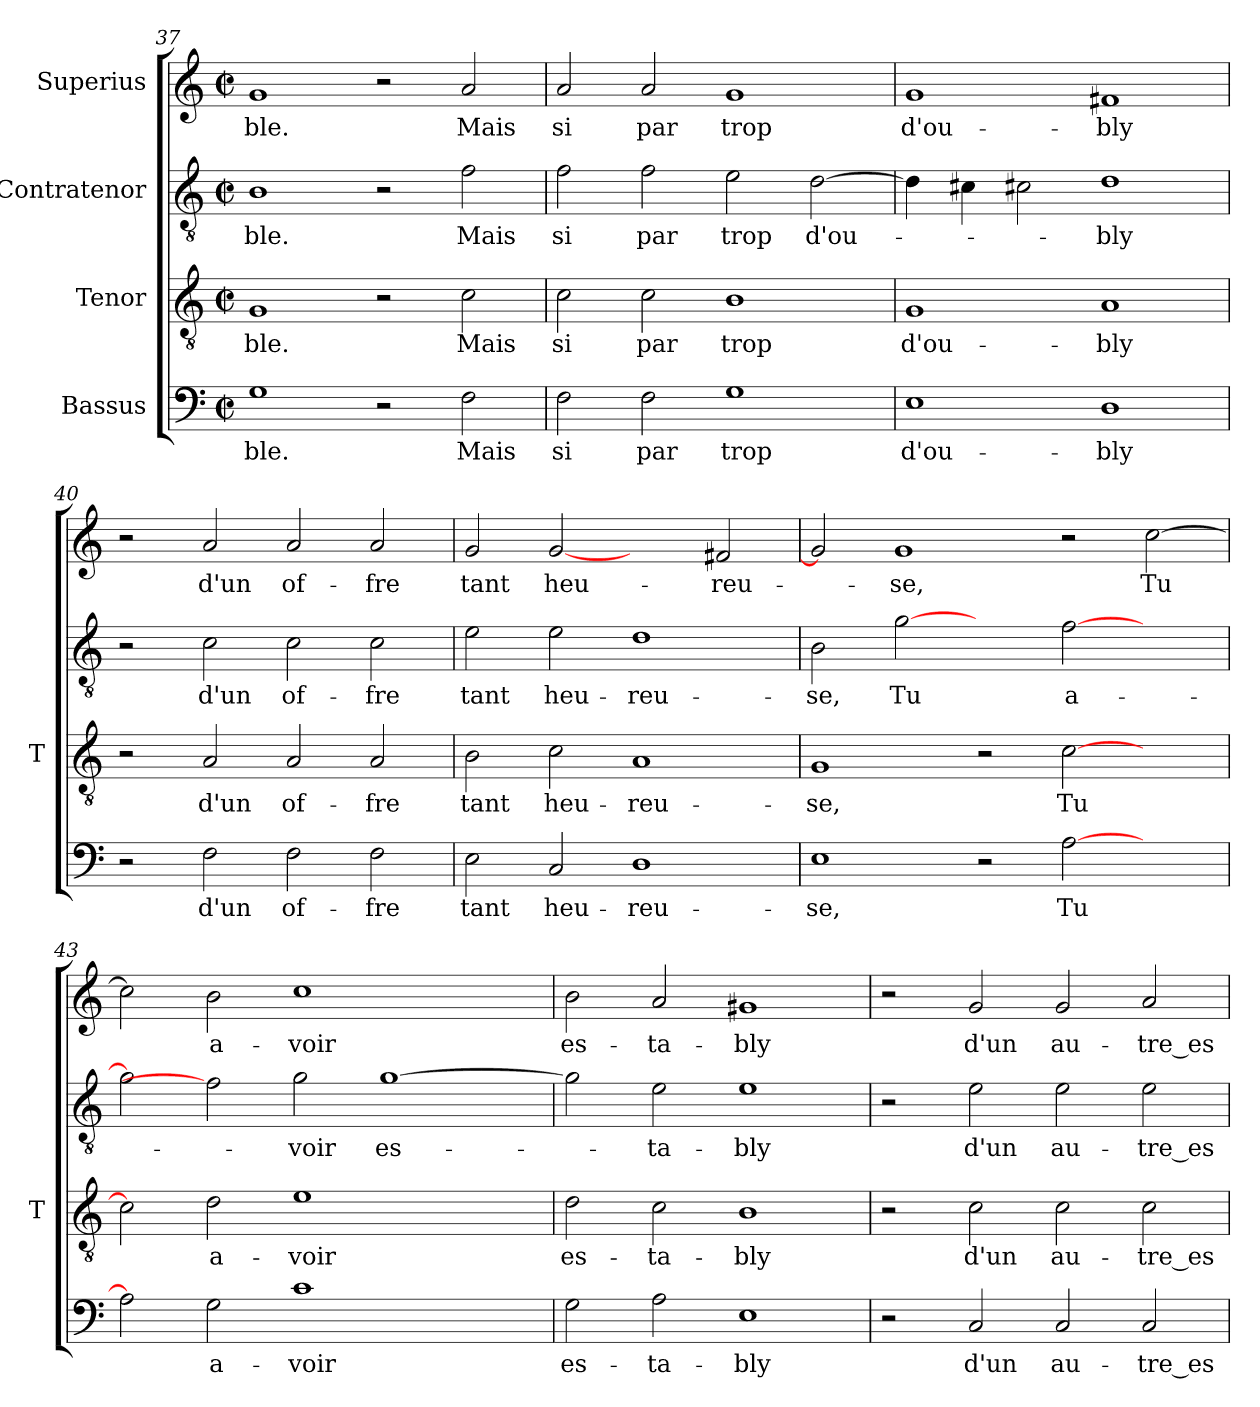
**kern	**text	**kern	**text	**kern	**text	**kern	**text
*part4	*part4	*part3	*part3	*part2	*part2	*part1	*part1
*staff4	*staff4	*staff3	*staff3	*staff2	*staff2	*staff1	*staff1
*I"Bassus	*	*I"Tenor	*	*I"Contratenor	*	*I"Superius	*
*	*	*I'T	*	*	*	*	*
!!LO:LB:g=z
*clefF4	*	*clefGv2	*	*clefGv2	*	*clefG2	*
*k[]	*	*k[]	*	*k[]	*	*k[]	*
*C:	*	*C:	*	*C:	*	*C:	*
*M2/2	*	*M2/2	*	*M2/2	*	*M2/2	*
*met(c|)	*	*met(c|)	*	*met(c|)	*	*met(c|)	*
=37	=37	=37	=37	=37	=37	=37	=37
1G	-ble.	1G	-ble.	1B	-ble.	1g	-ble.
2r	.	2r	.	2r	.	2r	.
2F	-Mais	2c	-Mais	2f	-Mais	2a	-Mais
=38	=38	=38	=38	=38	=38	=38	=38
2F	-si	2c	-si	2f	-si	2a	-si
2F	-par	2c	-par	2f	-par	2a	-par
1G	-trop	1B	-trop	2e	-trop	1g	-trop
.	.	.	.	[2d	d'ou-	.	.
=39	=39	=39	=39	=39	=39	=39	=39
1E	d'ou-	1G	d'ou-	4d]	.	1g	d'ou-
.	.	.	.	4c#X	.	.	.
.	.	.	.	2c#X	.	.	.
1D	-bly	1A	-bly	1d	-bly	1f#X	-bly
=40	=40	=40	=40	=40	=40	=40	=40
2r	.	2r	.	2r	.	2r	.
2F	-d'un	2A	-d'un	2c	-d'un	2a	-d'un
2F	of-	2A	of-	2c	of-	2a	of-
2F	-fre	2A	-fre	2c	-fre	2a	-fre
=41	=41	=41	=41	=41	=41	=41	=41
2E	-tant	2B	-tant	2e	-tant	2g	-tant
2C	heu-	2c	heu-	2e	heu-	[2g	heu-
1D	reu-	1A	reu-	1d	reu-	2ryy	.
.	.	.	.	.	.	2f#X	reu-
!!LO:PB:g=z
=42	=42	=42	=42	=42	=42	=42	=42
1E	-se,	1G	-se,	2B	-se,	2g]	.
.	.	.	.	[2g	-Tu	1g	-se,
2r	.	2r	.	2ryy	.	.	.
[2A	-Tu	[2c	-Tu	[2f	a-	2r	.
2ryy	.	2ryy	.	2ryy	.	[2cc	-Tu
=43	=43	=43	=43	=43	=43	=43	=43
2A]	.	2c]	.	2g]	.	2cc]	.
2G	a-	2d	a-	2f]	.	2b	a-
1c	-voir	1e	-voir	2g	-voir	1cc	-voir
.	.	.	.	[1g	es-	.	.
2ryy	.	2ryy	.	.	.	2ryy	.
=44	=44	=44	=44	=44	=44	=44	=44
2G	es-	2d	es-	2g]	.	2b	es-
2A	ta-	2c	ta-	2e	ta-	2a	ta-
1E	-bly	1B	-bly	1e	-bly	1g#X	-bly
=45	=45	=45	=45	=45	=45	=45	=45
2r	.	2r	.	2r	.	2r	.
2C	-d'un	2c	-d'un	2e	-d'un	2g	-d'un
2C	au-	2c	au-	2e	au-	2g	au-
2C	tre_es-	2c	tre_es-	2e	tre_es-	2a	tre_es-
=	=	=	=	=	=	=	=
*-	*-	*-	*-	*-	*-	*-	*-
